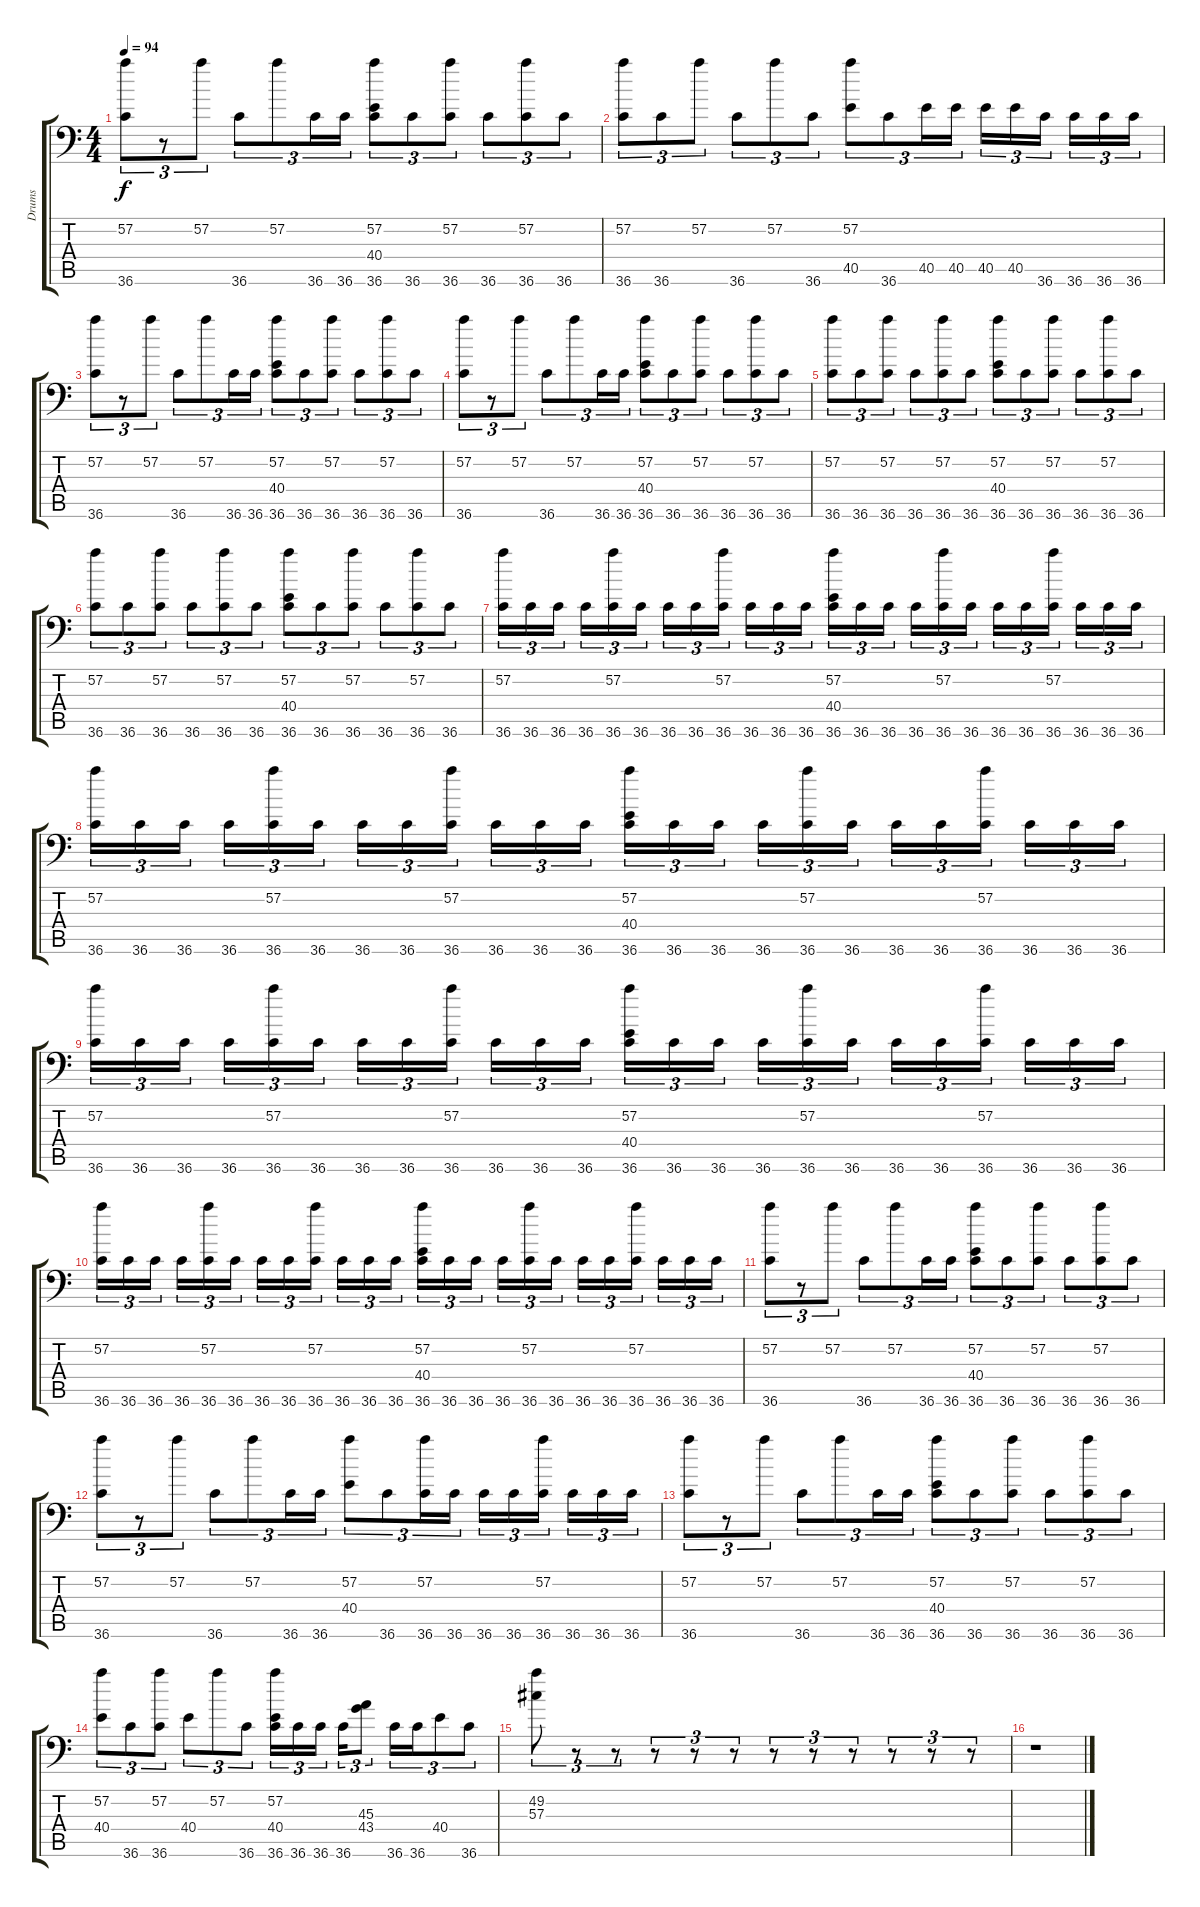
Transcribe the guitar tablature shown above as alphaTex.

\track ("Drums" "Drums") {instrument acousticgrandpiano}
\staff {score tabs}
\tuning (C-1 C-1 C-1 C-1 C-1 C-1) {hide}
\ts (4 4)
\tempo 94
\clef f4
\ks c
(57.2 36.6).8{tu (3 2) dy f} r.8{tu (3 2)} 57.2.8{tu (3 2)} 36.6.8{tu (3 2)} 57.2.8{tu (3 2)} 36.6.16{tu (3 2)} 36.6.16{tu (3 2)} (57.2 40.4 36.6).8{tu (3 2)} 36.6.8{tu (3 2)} (57.2 36.6).8{tu (3 2)} 36.6.8{tu (3 2)} (57.2 36.6).8{tu (3 2)} 36.6.8{tu (3 2)} |
(57.2 36.6).8{tu (3 2)} 36.6.8{tu (3 2)} 57.2.8{tu (3 2)} 36.6.8{tu (3 2)} 57.2.8{tu (3 2)} 36.6.8{tu (3 2)} (57.2 40.5).8{tu (3 2)} 36.6.8{tu (3 2)} 40.5.16{tu (3 2)} 40.5.16{tu (3 2)} 40.5.16{tu (3 2)} 40.5.16{tu (3 2)} 36.6.16{tu (3 2)} 36.6.16{tu (3 2)} 36.6.16{tu (3 2)} 36.6.16{tu (3 2)} |
(57.2 36.6).8{tu (3 2)} r.8{tu (3 2)} 57.2.8{tu (3 2)} 36.6.8{tu (3 2)} 57.2.8{tu (3 2)} 36.6.16{tu (3 2)} 36.6.16{tu (3 2)} (57.2 40.4 36.6).8{tu (3 2)} 36.6.8{tu (3 2)} (57.2 36.6).8{tu (3 2)} 36.6.8{tu (3 2)} (57.2 36.6).8{tu (3 2)} 36.6.8{tu (3 2)} |
(57.2 36.6).8{tu (3 2)} r.8{tu (3 2)} 57.2.8{tu (3 2)} 36.6.8{tu (3 2)} 57.2.8{tu (3 2)} 36.6.16{tu (3 2)} 36.6.16{tu (3 2)} (57.2 40.4 36.6).8{tu (3 2)} 36.6.8{tu (3 2)} (57.2 36.6).8{tu (3 2)} 36.6.8{tu (3 2)} (57.2 36.6).8{tu (3 2)} 36.6.8{tu (3 2)} |
(57.2 36.6).8{tu (3 2)} 36.6.8{tu (3 2)} (57.2 36.6).8{tu (3 2)} 36.6.8{tu (3 2)} (57.2 36.6).8{tu (3 2)} 36.6.8{tu (3 2)} (57.2 40.4 36.6).8{tu (3 2)} 36.6.8{tu (3 2)} (57.2 36.6).8{tu (3 2)} 36.6.8{tu (3 2)} (57.2 36.6).8{tu (3 2)} 36.6.8{tu (3 2)} |
(57.2 36.6).8{tu (3 2)} 36.6.8{tu (3 2)} (57.2 36.6).8{tu (3 2)} 36.6.8{tu (3 2)} (57.2 36.6).8{tu (3 2)} 36.6.8{tu (3 2)} (57.2 40.4 36.6).8{tu (3 2)} 36.6.8{tu (3 2)} (57.2 36.6).8{tu (3 2)} 36.6.8{tu (3 2)} (57.2 36.6).8{tu (3 2)} 36.6.8{tu (3 2)} |
(57.2 36.6).16{tu (3 2)} 36.6.16{tu (3 2)} 36.6.16{tu (3 2)} 36.6.16{tu (3 2)} (57.2 36.6).16{tu (3 2)} 36.6.16{tu (3 2)} 36.6.16{tu (3 2)} 36.6.16{tu (3 2)} (57.2 36.6).16{tu (3 2)} 36.6.16{tu (3 2)} 36.6.16{tu (3 2)} 36.6.16{tu (3 2)} (57.2 40.4 36.6).16{tu (3 2)} 36.6.16{tu (3 2)} 36.6.16{tu (3 2)} 36.6.16{tu (3 2)} (57.2 36.6).16{tu (3 2)} 36.6.16{tu (3 2)} 36.6.16{tu (3 2)} 36.6.16{tu (3 2)} (57.2 36.6).16{tu (3 2)} 36.6.16{tu (3 2)} 36.6.16{tu (3 2)} 36.6.16{tu (3 2)} |
(57.2 36.6).16{tu (3 2)} 36.6.16{tu (3 2)} 36.6.16{tu (3 2)} 36.6.16{tu (3 2)} (57.2 36.6).16{tu (3 2)} 36.6.16{tu (3 2)} 36.6.16{tu (3 2)} 36.6.16{tu (3 2)} (57.2 36.6).16{tu (3 2)} 36.6.16{tu (3 2)} 36.6.16{tu (3 2)} 36.6.16{tu (3 2)} (57.2 40.4 36.6).16{tu (3 2)} 36.6.16{tu (3 2)} 36.6.16{tu (3 2)} 36.6.16{tu (3 2)} (57.2 36.6).16{tu (3 2)} 36.6.16{tu (3 2)} 36.6.16{tu (3 2)} 36.6.16{tu (3 2)} (57.2 36.6).16{tu (3 2)} 36.6.16{tu (3 2)} 36.6.16{tu (3 2)} 36.6.16{tu (3 2)} |
(57.2 36.6).16{tu (3 2)} 36.6.16{tu (3 2)} 36.6.16{tu (3 2)} 36.6.16{tu (3 2)} (57.2 36.6).16{tu (3 2)} 36.6.16{tu (3 2)} 36.6.16{tu (3 2)} 36.6.16{tu (3 2)} (57.2 36.6).16{tu (3 2)} 36.6.16{tu (3 2)} 36.6.16{tu (3 2)} 36.6.16{tu (3 2)} (57.2 40.4 36.6).16{tu (3 2)} 36.6.16{tu (3 2)} 36.6.16{tu (3 2)} 36.6.16{tu (3 2)} (57.2 36.6).16{tu (3 2)} 36.6.16{tu (3 2)} 36.6.16{tu (3 2)} 36.6.16{tu (3 2)} (57.2 36.6).16{tu (3 2)} 36.6.16{tu (3 2)} 36.6.16{tu (3 2)} 36.6.16{tu (3 2)} |
(57.2 36.6).16{tu (3 2)} 36.6.16{tu (3 2)} 36.6.16{tu (3 2)} 36.6.16{tu (3 2)} (57.2 36.6).16{tu (3 2)} 36.6.16{tu (3 2)} 36.6.16{tu (3 2)} 36.6.16{tu (3 2)} (57.2 36.6).16{tu (3 2)} 36.6.16{tu (3 2)} 36.6.16{tu (3 2)} 36.6.16{tu (3 2)} (57.2 40.4 36.6).16{tu (3 2)} 36.6.16{tu (3 2)} 36.6.16{tu (3 2)} 36.6.16{tu (3 2)} (57.2 36.6).16{tu (3 2)} 36.6.16{tu (3 2)} 36.6.16{tu (3 2)} 36.6.16{tu (3 2)} (57.2 36.6).16{tu (3 2)} 36.6.16{tu (3 2)} 36.6.16{tu (3 2)} 36.6.16{tu (3 2)} |
(57.2 36.6).8{tu (3 2)} r.8{tu (3 2)} 57.2.8{tu (3 2)} 36.6.8{tu (3 2)} 57.2.8{tu (3 2)} 36.6.16{tu (3 2)} 36.6.16{tu (3 2)} (57.2 40.4 36.6).8{tu (3 2)} 36.6.8{tu (3 2)} (57.2 36.6).8{tu (3 2)} 36.6.8{tu (3 2)} (57.2 36.6).8{tu (3 2)} 36.6.8{tu (3 2)} |
(57.2 36.6).8{tu (3 2)} r.8{tu (3 2)} 57.2.8{tu (3 2)} 36.6.8{tu (3 2)} 57.2.8{tu (3 2)} 36.6.16{tu (3 2)} 36.6.16{tu (3 2)} (57.2 40.4).8{tu (3 2)} 36.6.8{tu (3 2)} (57.2 36.6).16{tu (3 2)} 36.6.16{tu (3 2)} 36.6.16{tu (3 2)} 36.6.16{tu (3 2)} (57.2 36.6).16{tu (3 2)} 36.6.16{tu (3 2)} 36.6.16{tu (3 2)} 36.6.16{tu (3 2)} |
(57.2 36.6).8{tu (3 2)} r.8{tu (3 2)} 57.2.8{tu (3 2)} 36.6.8{tu (3 2)} 57.2.8{tu (3 2)} 36.6.16{tu (3 2)} 36.6.16{tu (3 2)} (57.2 40.4 36.6).8{tu (3 2)} 36.6.8{tu (3 2)} (57.2 36.6).8{tu (3 2)} 36.6.8{tu (3 2)} (57.2 36.6).8{tu (3 2)} 36.6.8{tu (3 2)} |
(57.2 40.4).8{tu (3 2)} 36.6.8{tu (3 2)} (57.2 36.6).8{tu (3 2)} 40.4.8{tu (3 2)} 57.2.8{tu (3 2)} 36.6.8{tu (3 2)} (57.2 40.4 36.6).16{tu (3 2)} 36.6.16{tu (3 2)} 36.6.16{tu (3 2)} 36.6.16{tu (3 2)} (45.3 43.4).8{tu (3 2)} 36.6.16{tu (3 2)} 36.6.16{tu (3 2)} 40.4.8{tu (3 2)} 36.6.8{tu (3 2)} |
(49.2 57.3).8{tu (3 2)} r.8{tu (3 2)} r.8{tu (3 2)} r.8{tu (3 2)} r.8{tu (3 2)} r.8{tu (3 2)} r.8{tu (3 2)} r.8{tu (3 2)} r.8{tu (3 2)} r.8{tu (3 2)} r.8{tu (3 2)} r.8{tu (3 2)} |
r.1
